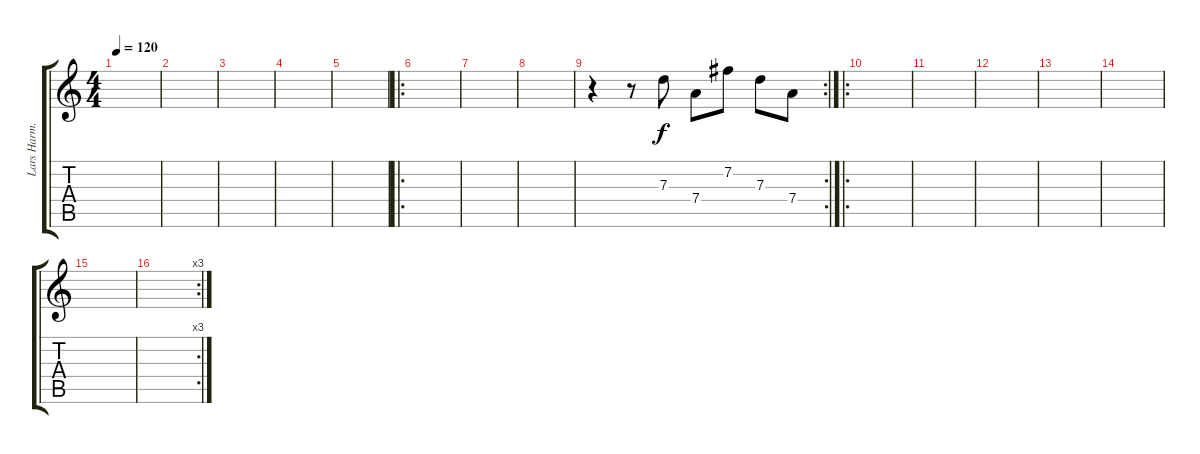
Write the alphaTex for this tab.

\track ("Lars Harm." "Lars Harm.") {instrument guitarharmonics}
\staff {score tabs}
\tuning (E4 B3 G3 D3 A2 E2) {hide}
\ts (4 4)
\tempo 120
\clef g2
\ks c
|
|
|
|
|
\ro
|
|
|
\rc 2
r.4 r.8 7.3.8 7.4.8 7.2.8 7.3.8 7.4.8 |
\ro
|
|
|
|
|
|
\rc 3
